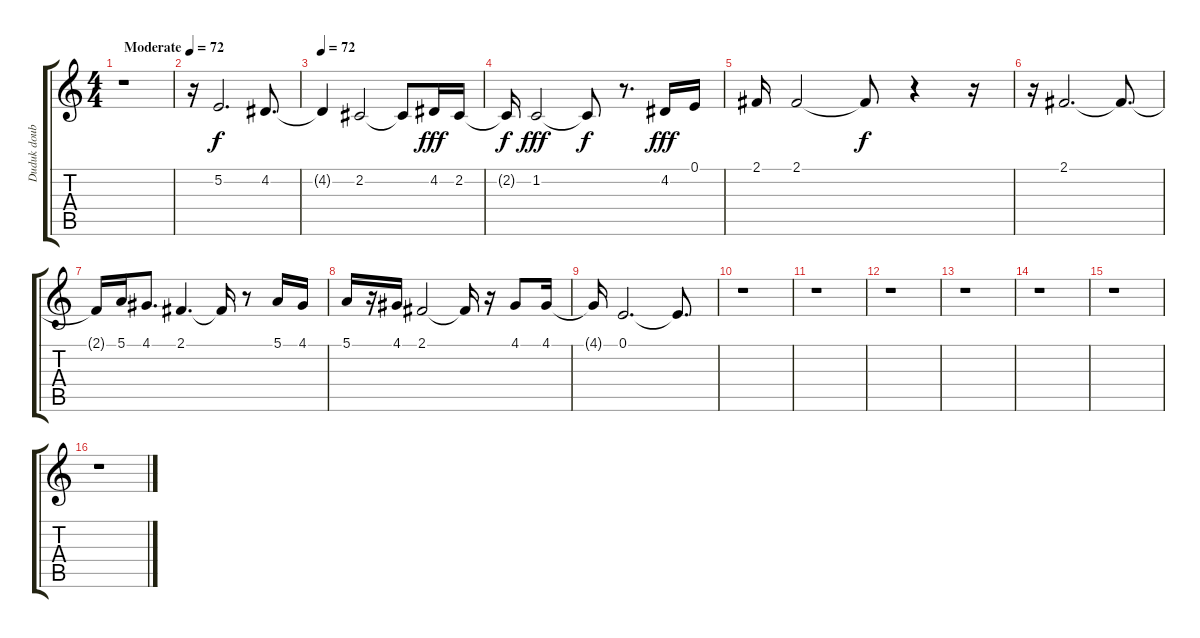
\track ("Duduk double 6" "Duduk doub") {instrument mutedtrumpet}
\staff {score tabs}
\tuning (E4 B3 G3 D3 A2 E2) {hide}
\ts (4 4)
\tempo (72 "Moderate")
\clef g2
\ks c
r.1{dy f instrument mutedtrumpet} |
r.16 5.2.2{d} 4.2.8{d} |
\tempo 72
4.2{t}.4 2.2.2 2.2{t}.8 4.2.16{dy fff} 2.2.16 |
2.2{t}.16{dy f} 1.2.2{dy fff} 1.2{t}.8{dy f} r.8{d} 4.2.16{dy fff} 0.1.16 |
2.1.16 2.1.2 2.1{t}.8{dy f} r.4 r.16 |
r.16 2.1.2{d} 2.1{t}.8{d} |
2.1{t}.16 5.1.16 4.1.8{d} 2.1.4{d} 2.1{t}.16 r.8 5.1.16 4.1.16 |
5.1.16 r.16 4.1.16 2.1.2 2.1{t}.16 r.16 4.1.8 4.1.16 |
4.1{t}.16 0.1.2{d} 0.1{t}.8{d} |
r.1 |
r.1 |
r.1 |
r.1 |
r.1 |
r.1 |
r.1
